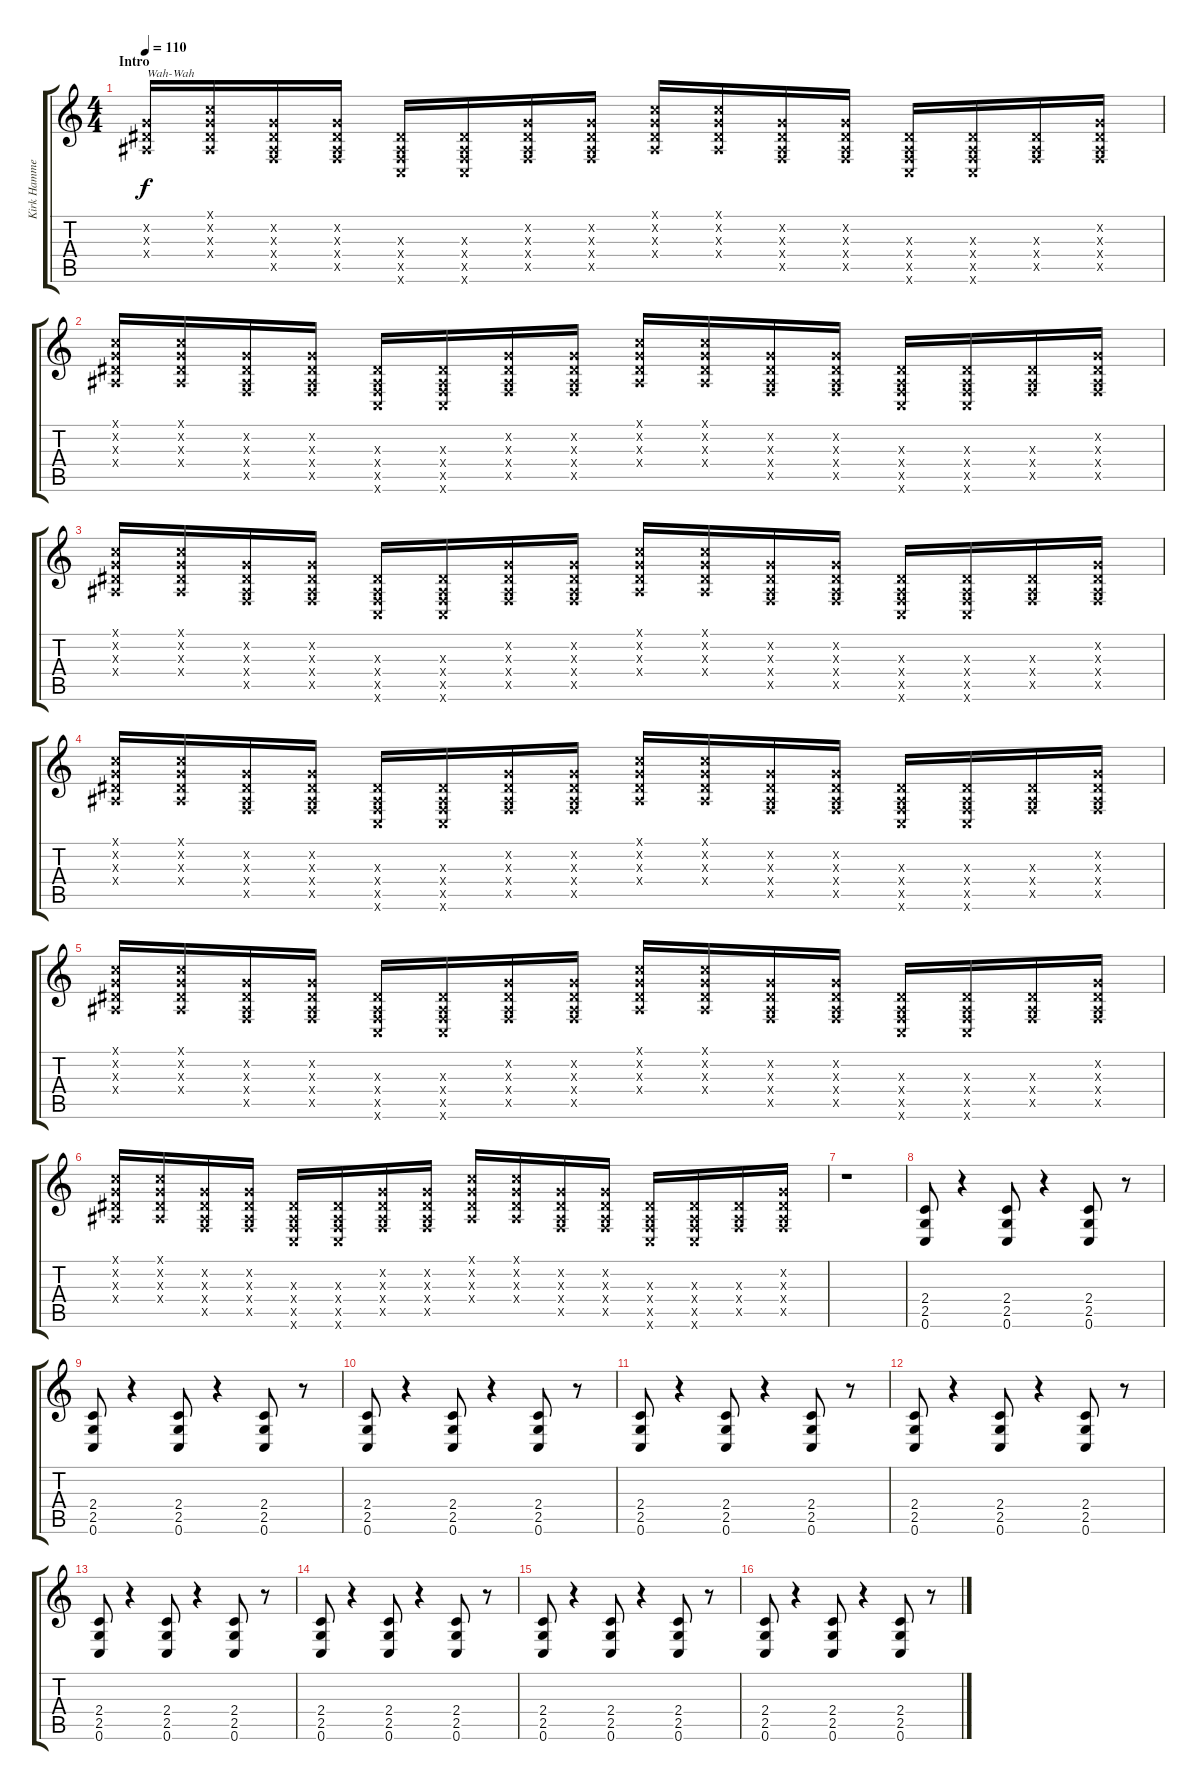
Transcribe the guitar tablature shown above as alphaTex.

\track ("Kirk Hammet" "Kirk Hamme") {instrument distortionguitar}
\staff {score tabs}
\tuning (C4 G3 Eb3 Bb2 F2 C2) {hide}
\ts (4 4)
\section ("" "Intro")
\tempo 110
\clef g2
\ks c
(0.2{x} 0.3{x} 0.4{x}).16{txt "Wah-Wah" dy f balance 16 instrument distortionguitar} (0.1{x} 0.2{x} 0.3{x} 0.4{x}).16 (0.2{x} 0.3{x} 0.4{x} 0.5{x}).16 (0.2{x} 0.3{x} 0.4{x} 0.5{x}).16 (0.3{x} 0.4{x} 0.5{x} 0.6{x}).16 (0.3{x} 0.4{x} 0.5{x} 0.6{x}).16 (0.2{x} 0.3{x} 0.4{x} 0.5{x}).16 (0.2{x} 0.3{x} 0.4{x} 0.5{x}).16 (0.1{x} 0.2{x} 0.3{x} 0.4{x}).16 (0.1{x} 0.2{x} 0.3{x} 0.4{x}).16 (0.2{x} 0.3{x} 0.4{x} 0.5{x}).16 (0.2{x} 0.3{x} 0.4{x} 0.5{x}).16 (0.3{x} 0.4{x} 0.5{x} 0.6{x}).16 (0.3{x} 0.4{x} 0.5{x} 0.6{x}).16 (0.3{x} 0.4{x} 0.5{x}).16 (0.2{x} 0.3{x} 0.4{x} 0.5{x}).16 |
(0.1{x} 0.2{x} 0.3{x} 0.4{x}).16 (0.1{x} 0.2{x} 0.3{x} 0.4{x}).16 (0.2{x} 0.3{x} 0.4{x} 0.5{x}).16 (0.2{x} 0.3{x} 0.4{x} 0.5{x}).16 (0.3{x} 0.4{x} 0.5{x} 0.6{x}).16 (0.3{x} 0.4{x} 0.5{x} 0.6{x}).16 (0.2{x} 0.3{x} 0.4{x} 0.5{x}).16 (0.2{x} 0.3{x} 0.4{x} 0.5{x}).16 (0.1{x} 0.2{x} 0.3{x} 0.4{x}).16 (0.1{x} 0.2{x} 0.3{x} 0.4{x}).16 (0.2{x} 0.3{x} 0.4{x} 0.5{x}).16 (0.2{x} 0.3{x} 0.4{x} 0.5{x}).16 (0.3{x} 0.4{x} 0.5{x} 0.6{x}).16 (0.3{x} 0.4{x} 0.5{x} 0.6{x}).16 (0.3{x} 0.4{x} 0.5{x}).16 (0.2{x} 0.3{x} 0.4{x} 0.5{x}).16 |
(0.1{x} 0.2{x} 0.3{x} 0.4{x}).16 (0.1{x} 0.2{x} 0.3{x} 0.4{x}).16 (0.2{x} 0.3{x} 0.4{x} 0.5{x}).16 (0.2{x} 0.3{x} 0.4{x} 0.5{x}).16 (0.3{x} 0.4{x} 0.5{x} 0.6{x}).16 (0.3{x} 0.4{x} 0.5{x} 0.6{x}).16 (0.2{x} 0.3{x} 0.4{x} 0.5{x}).16 (0.2{x} 0.3{x} 0.4{x} 0.5{x}).16 (0.1{x} 0.2{x} 0.3{x} 0.4{x}).16 (0.1{x} 0.2{x} 0.3{x} 0.4{x}).16 (0.2{x} 0.3{x} 0.4{x} 0.5{x}).16 (0.2{x} 0.3{x} 0.4{x} 0.5{x}).16 (0.3{x} 0.4{x} 0.5{x} 0.6{x}).16 (0.3{x} 0.4{x} 0.5{x} 0.6{x}).16 (0.3{x} 0.4{x} 0.5{x}).16 (0.2{x} 0.3{x} 0.4{x} 0.5{x}).16 |
(0.1{x} 0.2{x} 0.3{x} 0.4{x}).16 (0.1{x} 0.2{x} 0.3{x} 0.4{x}).16 (0.2{x} 0.3{x} 0.4{x} 0.5{x}).16 (0.2{x} 0.3{x} 0.4{x} 0.5{x}).16 (0.3{x} 0.4{x} 0.5{x} 0.6{x}).16 (0.3{x} 0.4{x} 0.5{x} 0.6{x}).16 (0.2{x} 0.3{x} 0.4{x} 0.5{x}).16 (0.2{x} 0.3{x} 0.4{x} 0.5{x}).16 (0.1{x} 0.2{x} 0.3{x} 0.4{x}).16 (0.1{x} 0.2{x} 0.3{x} 0.4{x}).16 (0.2{x} 0.3{x} 0.4{x} 0.5{x}).16 (0.2{x} 0.3{x} 0.4{x} 0.5{x}).16 (0.3{x} 0.4{x} 0.5{x} 0.6{x}).16 (0.3{x} 0.4{x} 0.5{x} 0.6{x}).16 (0.3{x} 0.4{x} 0.5{x}).16 (0.2{x} 0.3{x} 0.4{x} 0.5{x}).16 |
(0.1{x} 0.2{x} 0.3{x} 0.4{x}).16 (0.1{x} 0.2{x} 0.3{x} 0.4{x}).16 (0.2{x} 0.3{x} 0.4{x} 0.5{x}).16 (0.2{x} 0.3{x} 0.4{x} 0.5{x}).16 (0.3{x} 0.4{x} 0.5{x} 0.6{x}).16 (0.3{x} 0.4{x} 0.5{x} 0.6{x}).16 (0.2{x} 0.3{x} 0.4{x} 0.5{x}).16 (0.2{x} 0.3{x} 0.4{x} 0.5{x}).16 (0.1{x} 0.2{x} 0.3{x} 0.4{x}).16 (0.1{x} 0.2{x} 0.3{x} 0.4{x}).16 (0.2{x} 0.3{x} 0.4{x} 0.5{x}).16 (0.2{x} 0.3{x} 0.4{x} 0.5{x}).16 (0.3{x} 0.4{x} 0.5{x} 0.6{x}).16 (0.3{x} 0.4{x} 0.5{x} 0.6{x}).16 (0.3{x} 0.4{x} 0.5{x}).16 (0.2{x} 0.3{x} 0.4{x} 0.5{x}).16 |
(0.1{x} 0.2{x} 0.3{x} 0.4{x}).16 (0.1{x} 0.2{x} 0.3{x} 0.4{x}).16 (0.2{x} 0.3{x} 0.4{x} 0.5{x}).16 (0.2{x} 0.3{x} 0.4{x} 0.5{x}).16 (0.3{x} 0.4{x} 0.5{x} 0.6{x}).16 (0.3{x} 0.4{x} 0.5{x} 0.6{x}).16 (0.2{x} 0.3{x} 0.4{x} 0.5{x}).16 (0.2{x} 0.3{x} 0.4{x} 0.5{x}).16 (0.1{x} 0.2{x} 0.3{x} 0.4{x}).16 (0.1{x} 0.2{x} 0.3{x} 0.4{x}).16 (0.2{x} 0.3{x} 0.4{x} 0.5{x}).16 (0.2{x} 0.3{x} 0.4{x} 0.5{x}).16 (0.3{x} 0.4{x} 0.5{x} 0.6{x}).16 (0.3{x} 0.4{x} 0.5{x} 0.6{x}).16 (0.3{x} 0.4{x} 0.5{x}).16 (0.2{x} 0.3{x} 0.4{x} 0.5{x}).16 |
r.1 |
(2.4 2.5 0.6).8{balance 8} r.4 (2.4 2.5 0.6).8 r.4 (2.4 2.5 0.6).8 r.8 |
(2.4 2.5 0.6).8 r.4 (2.4 2.5 0.6).8 r.4 (2.4 2.5 0.6).8 r.8 |
(2.4 2.5 0.6).8 r.4 (2.4 2.5 0.6).8 r.4 (2.4 2.5 0.6).8 r.8 |
(2.4 2.5 0.6).8 r.4 (2.4 2.5 0.6).8 r.4 (2.4 2.5 0.6).8 r.8 |
(2.4 2.5 0.6).8 r.4 (2.4 2.5 0.6).8 r.4 (2.4 2.5 0.6).8 r.8 |
(2.4 2.5 0.6).8 r.4 (2.4 2.5 0.6).8 r.4 (2.4 2.5 0.6).8 r.8 |
(2.4 2.5 0.6).8 r.4 (2.4 2.5 0.6).8 r.4 (2.4 2.5 0.6).8 r.8 |
(2.4 2.5 0.6).8 r.4 (2.4 2.5 0.6).8 r.4 (2.4 2.5 0.6).8 r.8 |
(2.4 2.5 0.6).8 r.4 (2.4 2.5 0.6).8 r.4 (2.4 2.5 0.6).8 r.8
